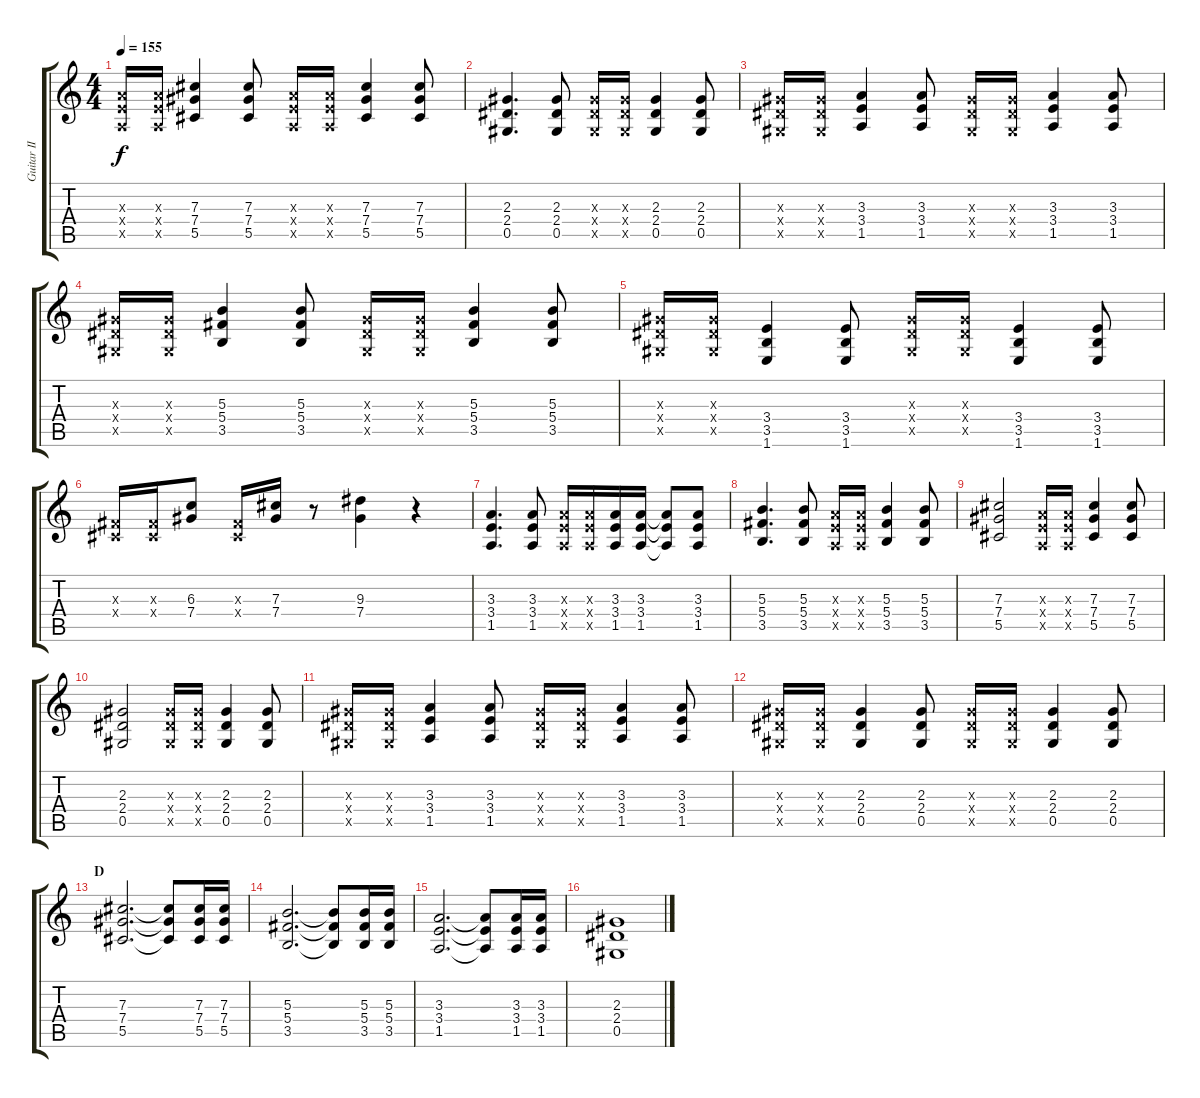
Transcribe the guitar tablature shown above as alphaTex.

\track ("Guitar II" "Guitar II") {instrument distortionguitar}
\staff {score tabs}
\tuning (Eb4 Bb3 Gb3 Db3 Ab2 Eb2) {hide}
\ts (4 4)
\tempo 155
\clef g2
\ks c
(3.3{x} 3.4{x} 1.5{x}).16{dy f} (3.3{x} 3.4{x} 1.5{x}).16 (7.3 7.4 5.5).4 (7.3 7.4 5.5).8 (3.3{x} 3.4{x} 1.5{x}).16 (3.3{x} 3.4{x} 1.5{x}).16 (7.3 7.4 5.5).4 (7.3 7.4 5.5).8 |
(2.3 2.4 0.5).4{d} (2.3 2.4 0.5).8 (2.3{x} 2.4{x} 0.5{x}).16 (2.3{x} 2.4{x} 0.5{x}).16 (2.3 2.4 0.5).4 (2.3 2.4 0.5).8 |
(2.3{x} 2.4{x} 0.5{x}).16 (2.3{x} 2.4{x} 0.5{x}).16 (3.3 3.4 1.5).4 (3.3 3.4 1.5).8 (2.3{x} 2.4{x} 0.5{x}).16 (2.3{x} 2.4{x} 0.5{x}).16 (3.3 3.4 1.5).4 (3.3 3.4 1.5).8 |
(2.3{x} 2.4{x} 0.5{x}).16 (2.3{x} 2.4{x} 0.5{x}).16 (5.3 5.4 3.5).4 (5.3 5.4 3.5).8 (2.3{x} 2.4{x} 0.5{x}).16 (2.3{x} 2.4{x} 0.5{x}).16 (5.3 5.4 3.5).4 (5.3 5.4 3.5).8 |
(2.3{x} 2.4{x} 0.5{x}).16 (2.3{x} 2.4{x} 0.5{x}).16 (3.4 3.5 1.6).4 (3.4 3.5 1.6).8 (2.3{x} 2.4{x} 0.5{x}).16 (2.3{x} 2.4{x} 0.5{x}).16 (3.4 3.5 1.6).4 (3.4 3.5 1.6).8 |
(0.3{x} 0.4{x}).16 (0.3{x} 0.4{x}).16 (6.3 7.4).8 (0.3{x} 0.4{x}).16 (7.3 7.4).16 r.8 (9.3 7.4).4 r.4 |
(3.3 3.4 1.5).4{d} (3.3 3.4 1.5).8 (3.3{x} 3.4{x} 1.5{x}).16 (3.3{x} 3.4{x} 1.5{x}).16 (3.3 3.4 1.5).16 (3.3 3.4 1.5).16 (3.3{t} 3.4{t} 1.5{t}).8 (3.3 3.4 1.5).8 |
(5.3 5.4 3.5).4{d} (5.3 5.4 3.5).8 (3.3{x} 3.4{x} 1.5{x}).16 (3.3{x} 3.4{x} 1.5{x}).16 (5.3 5.4 3.5).4 (5.3 5.4 3.5).8 |
(7.3 7.4 5.5).2 (3.3{x} 3.4{x} 1.5{x}).16 (3.3{x} 3.4{x} 1.5{x}).16 (7.3 7.4 5.5).4 (7.3 7.4 5.5).8 |
(2.3 2.4 0.5).2 (2.3{x} 2.4{x} 0.5{x}).16 (2.3{x} 2.4{x} 0.5{x}).16 (2.3 2.4 0.5).4 (2.3 2.4 0.5).8 |
(2.3{x} 2.4{x} 0.5{x}).16 (2.3{x} 2.4{x} 0.5{x}).16 (3.3 3.4 1.5).4 (3.3 3.4 1.5).8 (2.3{x} 2.4{x} 0.5{x}).16 (2.3{x} 2.4{x} 0.5{x}).16 (3.3 3.4 1.5).4 (3.3 3.4 1.5).8 |
(2.3{x} 2.4{x} 0.5{x}).16 (2.3{x} 2.4{x} 0.5{x}).16 (2.3 2.4 0.5).4 (2.3 2.4 0.5).8 (2.3{x} 2.4{x} 0.5{x}).16 (2.3{x} 2.4{x} 0.5{x}).16 (2.3 2.4 0.5).4 (2.3 2.4 0.5).8 |
\section ("" "D")
(7.3 7.4 5.5).2{d} (7.3{t} 7.4{t} 5.5{t}).8 (7.3 7.4 5.5).16 (7.3 7.4 5.5).16 |
(5.3 5.4 3.5).2{d} (5.3{t} 5.4{t} 3.5{t}).8 (5.3 5.4 3.5).16 (5.3 5.4 3.5).16 |
(3.3 3.4 1.5).2{d} (3.3{t} 3.4{t} 1.5{t}).8 (3.3 3.4 1.5).16 (3.3 3.4 1.5).16 |
(2.3 2.4 0.5).1
